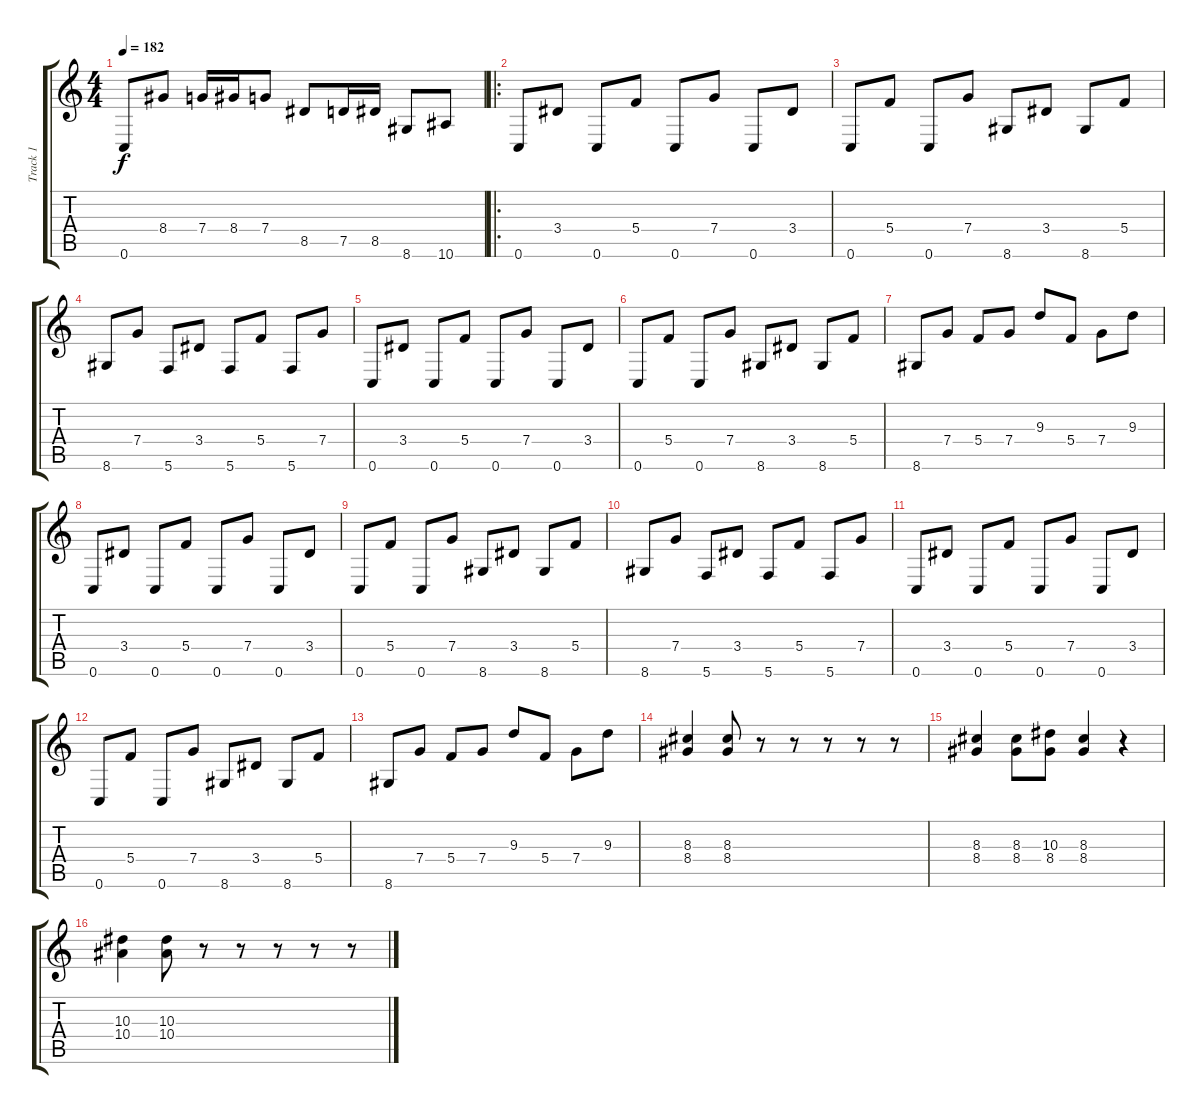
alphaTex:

\track ("Track 1" "Track 1") {instrument distortionguitar}
\staff {score tabs}
\tuning (D4 A3 F3 C3 G2 C2) {hide}
\ts (4 4)
\tempo 182
\clef g2
\ks c
0.6.8{dy f} 8.4.8 7.4.16 8.4.16 7.4.8 8.5.8 7.5.16 8.5.16 8.6.8 10.6.8 |
\ro
0.6.8 3.4.8 0.6.8 5.4.8 0.6.8 7.4.8 0.6.8 3.4.8 |
0.6.8 5.4.8 0.6.8 7.4.8 8.6.8 3.4.8 8.6.8 5.4.8 |
8.6.8 7.4.8 5.6.8 3.4.8 5.6.8 5.4.8 5.6.8 7.4.8 |
0.6.8 3.4.8 0.6.8 5.4.8 0.6.8 7.4.8 0.6.8 3.4.8 |
0.6.8 5.4.8 0.6.8 7.4.8 8.6.8 3.4.8 8.6.8 5.4.8 |
8.6.8 7.4.8 5.4.8 7.4.8 9.3.8 5.4.8 7.4.8 9.3.8 |
0.6.8 3.4.8 0.6.8 5.4.8 0.6.8 7.4.8 0.6.8 3.4.8 |
0.6.8 5.4.8 0.6.8 7.4.8 8.6.8 3.4.8 8.6.8 5.4.8 |
8.6.8 7.4.8 5.6.8 3.4.8 5.6.8 5.4.8 5.6.8 7.4.8 |
0.6.8 3.4.8 0.6.8 5.4.8 0.6.8 7.4.8 0.6.8 3.4.8 |
0.6.8 5.4.8 0.6.8 7.4.8 8.6.8 3.4.8 8.6.8 5.4.8 |
8.6.8 7.4.8 5.4.8 7.4.8 9.3.8 5.4.8 7.4.8 9.3.8 |
(8.3 8.4).4{volume 12} (8.3 8.4).8 r.8 r.8 r.8 r.8 r.8 |
(8.3 8.4).4 (8.3 8.4).8 (10.3 8.4).8 (8.3 8.4).4 r.4 |
(10.3 10.4).4 (10.3 10.4).8 r.8 r.8 r.8 r.8 r.8
